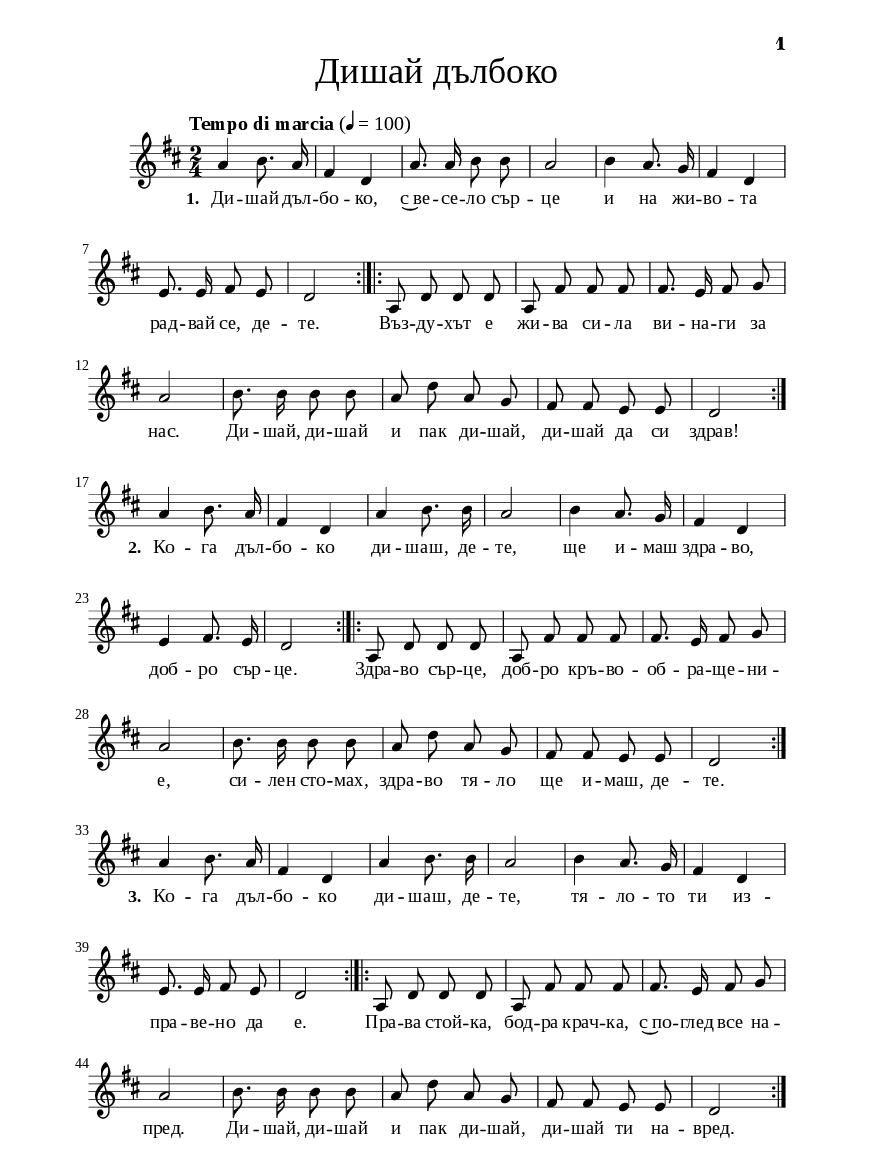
\version "2.24.4"

\include "include/globals.ily"
\bookpart {
  \label #'ref063
  \tocItem \markup "Дишай дълбоко"
  \include "include/bookpart-paper.ily"
  \score {
    \include "include/score-layout.ily"

    \new Voice = "mainVoice" \absolute  {
      \clef treble
      \key d \major
      \time 2/4
      \tempoFunc "Tempo di marcia" 4 "100"
      \autoBeamOff

      a'4 b'8. a'16 | fis'4 d' | a'8. a'16 b'8 b' | a'2 b'4 a'8. g'16 | fis'4 d' | \break
      e'8. e'16 fis'8 e' | d'2 \bar ":|.|:" |
      a8 d' d' d' | a8 fis' fis' fis' | fis'8. e'16 fis'8 g' | \break  a'2 |
      b'8. b'16 b'8 b' | a'8 d'' a' g' |  fis'8 fis'8 e'8 e'8|  d'2 \bar ":|." \break |

      a'4 b'8. a'16 | fis'4 d' | a'4 b'8. b'16 | a'2 b'4 a'8. g'16 | fis'4 d' | \break
      e'4 fis'8. e'16 | d'2 \bar ":|.|:" |
      a8 d' d' d' | a8 fis' fis' fis' | fis'8. e'16 fis'8 g' | \break  a'2 |
      b'8. b'16 b'8 b' | a'8 d'' a' g' |  fis'8 fis'8 e'8 e'8|  d'2 \bar ":|." \break |

      a'4 b'8. a'16 | fis'4 d' | a'4 b'8. b'16 | a'2 b'4 a'8. g'16 | fis'4 d' | \break
      e'8. e'16 fis'8 e'| d'2 \bar ":|.|:" |
      a8 d' d' d' | a8 fis' fis' fis' | fis'8. e'16 fis'8 g' | \break  a'2 |
      b'8. b'16 b'8 b' | a'8 d'' a' g' |  fis'8 fis'8 e'8 e'8|  d'2 \bar ":|." \break |

    }

    \addlyrics {
      \set stanza = "1. " Ди -- шай дъл -- бо -- ко, с~ве -- се -- ло сър -- це
      и на жи -- во -- та рад -- вай се, де -- те.
      Въз -- ду -- хът е жи -- ва си -- ла ви -- на -- ги за нас.
      Ди -- шай, ди -- шай и пак ди -- шай, ди -- шай да си здрав!

      \set stanza = "2. " Ко -- га дъл -- бо -- ко ди -- шаш, де -- те,

      ще и -- маш здра -- во, доб -- ро сър -- це.

      Здра -- во сър -- це,

      доб -- ро кръ -- во -- об -- ра -- ще -- ни -- е,

      си -- лен сто -- мах, здра -- во тя -- ло

      ще и -- маш, де -- те.


      \set stanza = "3. " Ко -- га дъл  -- бо -- ко ди -- шаш, де -- те,

      тя -- ло -- то ти из -- пра -- ве -- но да е.

      Пра -- ва стой -- ка, бод -- ра крач -- ка,

      с~по -- глед все на -- пред.

      Ди -- шай, ди -- шай и пак ди -- шай,

      ди -- шай ти на -- вред.
    }


    \header {
      title = \titleFunc #'ref_desc_8 "Дишай дълбоко" "Dišaj dălboko"
    }

    \midi{}

  } % score

} % bookpart
